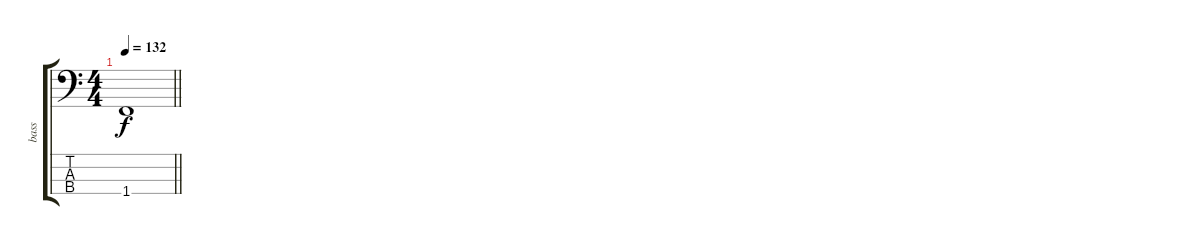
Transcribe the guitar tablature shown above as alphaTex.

\track ("bass" "bass") {instrument electricbasspick}
\staff {score tabs}
\tuning (G2 D2 A1 E1) {hide}
\ts (4 4)
\tempo 132
\clef f4
\barLineRight lightlight
\ks c
1.4.1{dy f}
